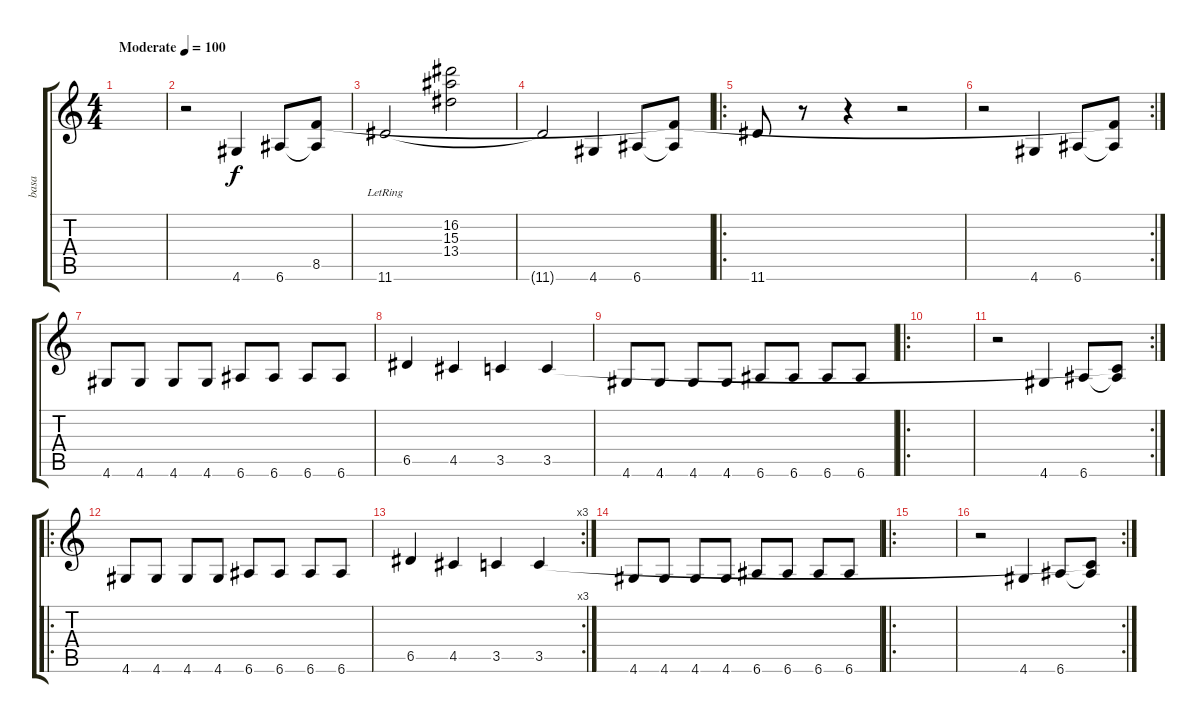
\track ("basa" "basa") {instrument electricbasspick}
\staff {score tabs}
\tuning (E4 B3 G3 D3 A2 E2) {hide}
\ts (4 4)
\tempo (100 "Moderate")
\clef g2
\ks c
|
r.2 4.6.4 6.6.8 (8.5 6.6{t}).8 |
11.6{lr}.2 (16.2 15.3 13.4).2 |
11.6{t}.2 4.6.4 6.6.8 (8.5{t} 6.6{t}).8 |
\ro
11.6.8 r.8 r.4 r.2 |
\rc 2
r.2 4.6.4 6.6.8 (8.5{t} 6.6{t}).8 |
4.6.8 4.6.8 4.6.8 4.6.8 6.6.8 6.6.8 6.6.8 6.6.8 |
6.5.4 4.5.4 3.5.4 3.5.4 |
4.6.8 4.6.8 4.6.8 4.6.8 6.6.8 6.6.8 6.6.8 6.6.8 |
\ro
|
\rc 2
r.2 4.6.4 6.6.8 (3.5{t} 6.6{t}).8 |
\ro
4.6.8 4.6.8 4.6.8 4.6.8 6.6.8 6.6.8 6.6.8 6.6.8 |
\rc 3
6.5.4 4.5.4 3.5.4 3.5.4 |
4.6.8 4.6.8 4.6.8 4.6.8 6.6.8 6.6.8 6.6.8 6.6.8 |
\ro
|
\rc 2
r.2 4.6.4 6.6.8 (3.5{t} 6.6{t}).8
